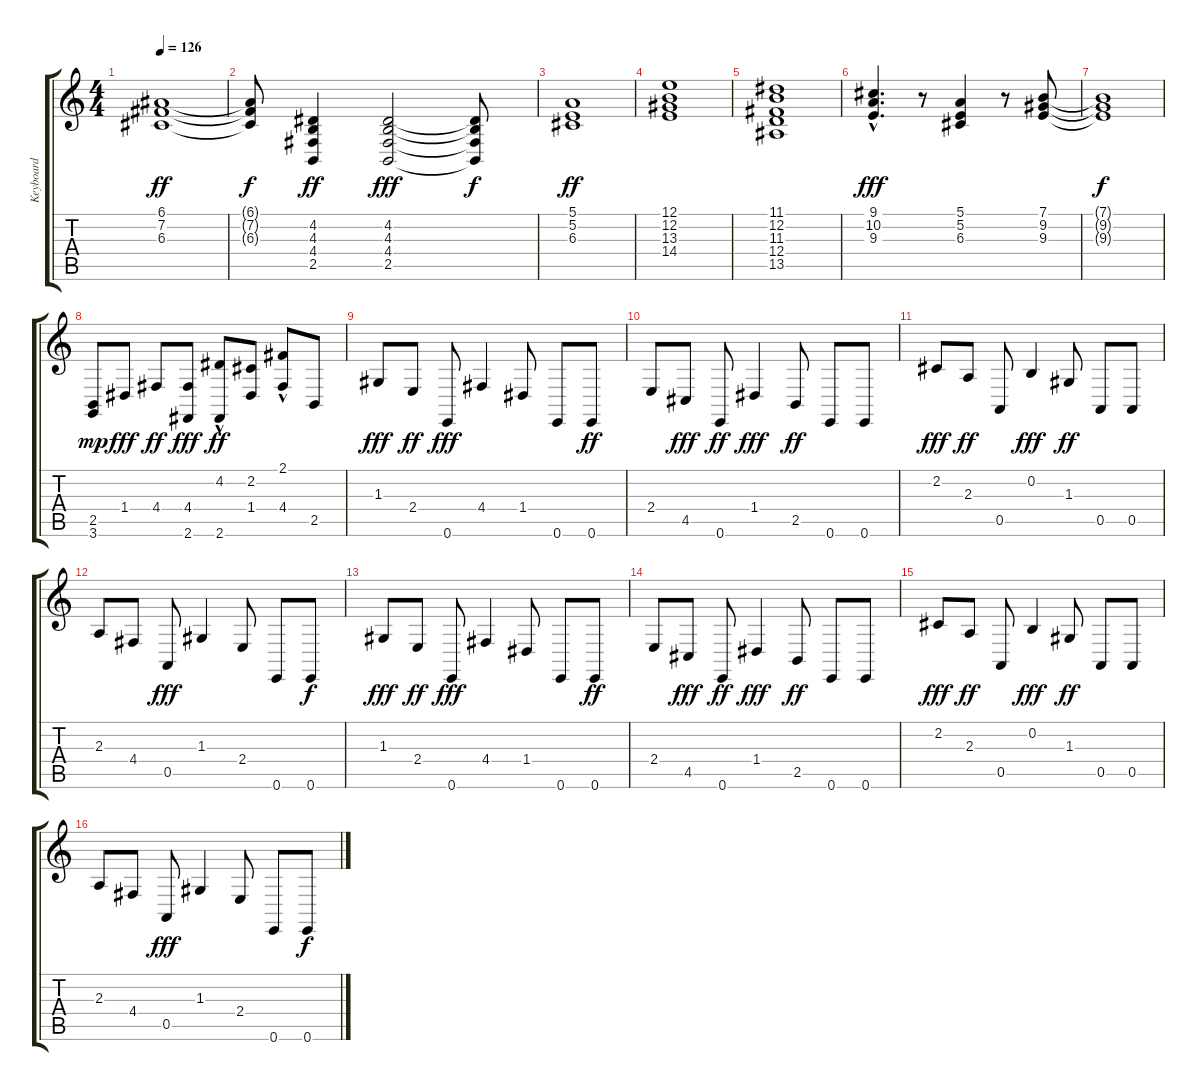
\track ("Keyboard" "Keyboard") {instrument synthbrass2}
\staff {score tabs}
\tuning (E4 B3 G3 D3 A2 E2) {hide}
\ts (4 4)
\tempo 126
\clef g2
\ks c
(6.1 7.2 6.3).1{dy ff} |
(6.1{t} 7.2{t} 6.3{t}).8{dy f} (4.2 4.3 4.4 2.5).4{dy ff} (4.2 4.3 4.4 2.5).2{dy fff} (4.2{t} 4.3{t} 4.4{t} 2.5{t}).8{dy f} |
(5.1 5.2 6.3).1{dy ff} |
(12.1 12.2 13.3 14.4).1 |
(11.1 12.2 11.3 12.4 13.5).1 |
(9.1{hac} 10.2{hac} 9.3{hac}).4{d dy fff} r.8 (5.1 5.2 6.3).4 r.8 (7.1 9.2 9.3).8 |
(7.1{t} 9.2{t} 9.3{t}).1{dy f} |
(2.5 3.6).8{dy mp} 1.4.8{dy fff} 4.4.8{dy ff} (4.4 2.6).8{dy fff} (4.2{hac} 2.6{hac}).8{dy ff} (2.2 1.4).8 (2.1{hac} 4.4).8 2.5.8 |
1.3.8{dy fff} 2.4.8{dy ff} 0.6.8{dy fff} 4.4.4 1.4.8 0.6.8 0.6.8{dy ff} |
2.4.8 4.5.8{dy fff} 0.6.8{dy ff} 1.4.4{dy fff} 2.5.8{dy ff} 0.6.8 0.6.8 |
2.2.8{dy fff} 2.3.8{dy ff} 0.5.8 0.2.4{dy fff} 1.3.8{dy ff} 0.5.8 0.5.8 |
2.3.8 4.4.8 0.5.8{dy fff} 1.3.4 2.4.8 0.6.8 0.6.8{dy f} |
1.3.8{dy fff} 2.4.8{dy ff} 0.6.8{dy fff} 4.4.4 1.4.8 0.6.8 0.6.8{dy ff} |
2.4.8 4.5.8{dy fff} 0.6.8{dy ff} 1.4.4{dy fff} 2.5.8{dy ff} 0.6.8 0.6.8 |
2.2.8{dy fff} 2.3.8{dy ff} 0.5.8 0.2.4{dy fff} 1.3.8{dy ff} 0.5.8 0.5.8 |
2.3.8 4.4.8 0.5.8{dy fff} 1.3.4 2.4.8 0.6.8 0.6.8{dy f}
